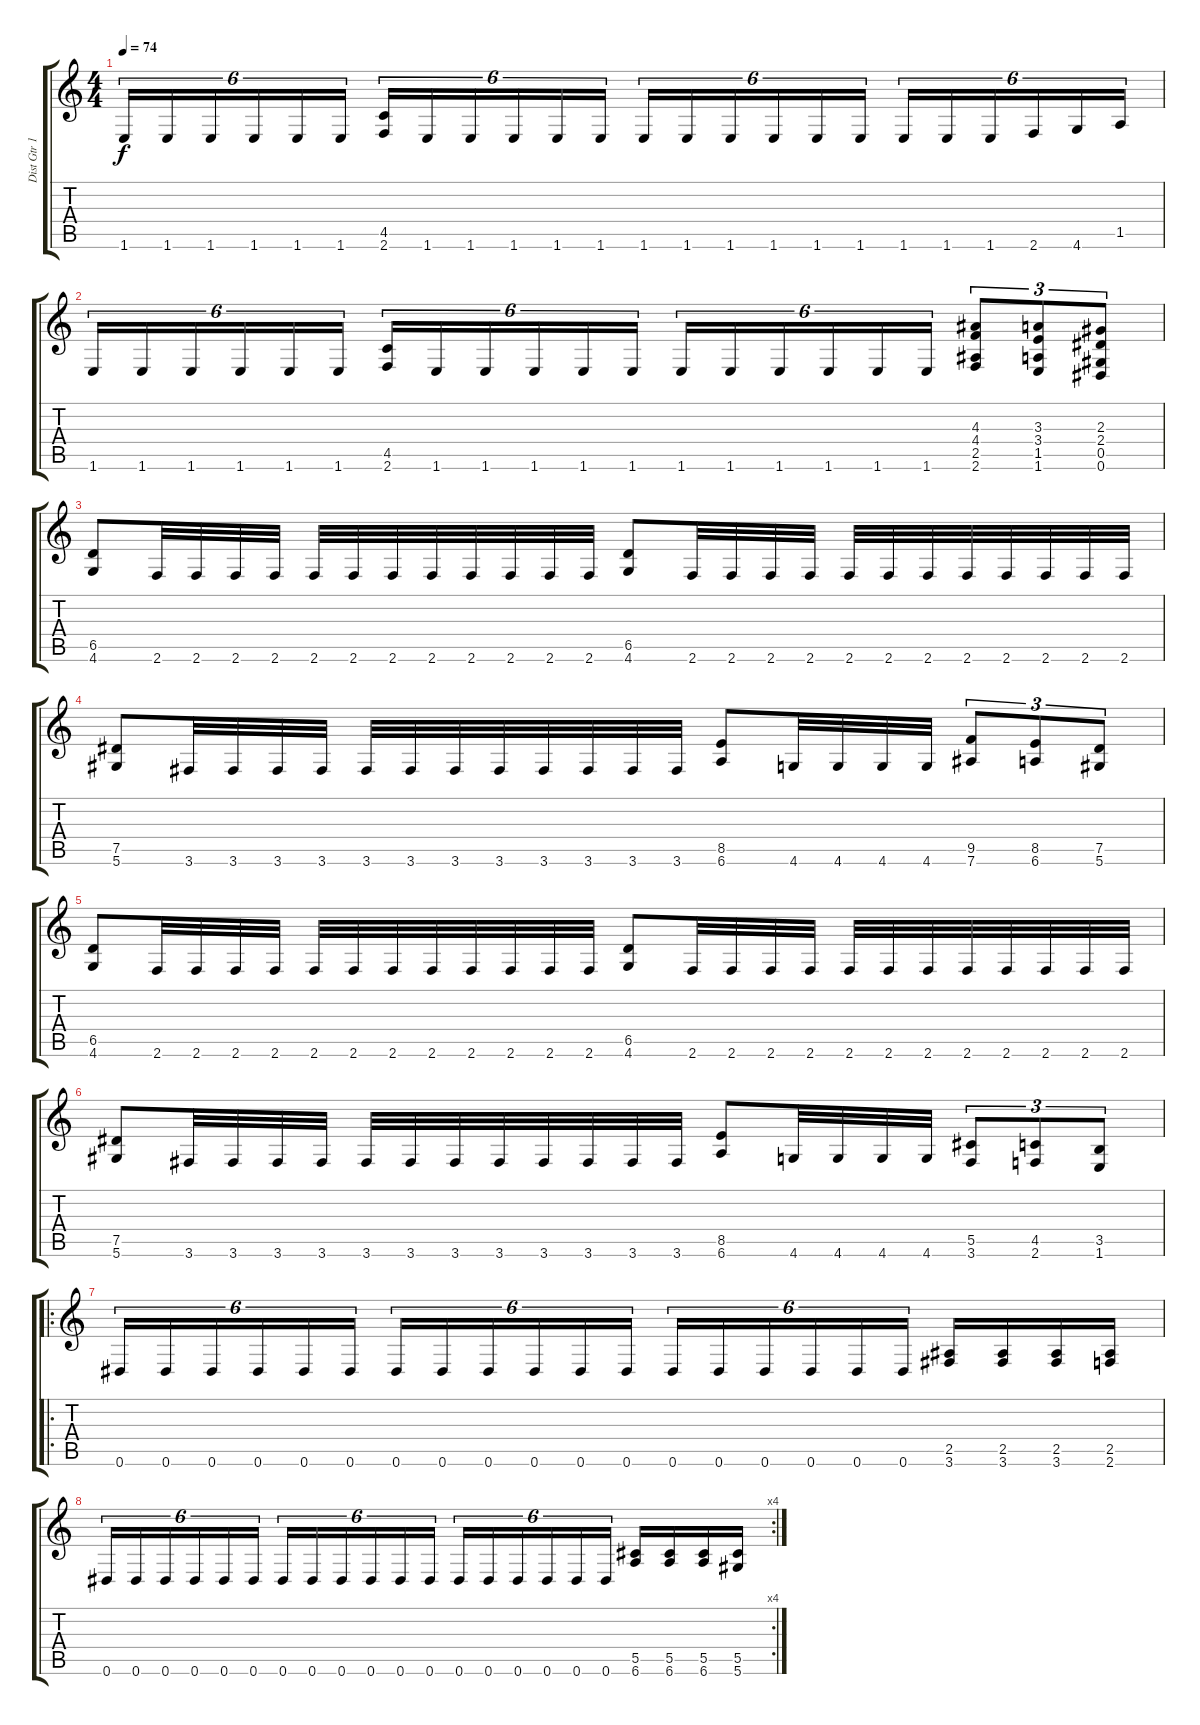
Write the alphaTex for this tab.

\track ("Dist Gtr 1" "Dist Gtr 1") {instrument distortionguitar}
\staff {score tabs}
\tuning (Eb4 Bb3 Gb3 Db3 Ab2 Eb2) {hide}
\ts (4 4)
\tempo 74
\clef g2
\ks c
1.6.16{tu (6 4) dy f} 1.6.16{tu (6 4)} 1.6.16{tu (6 4)} 1.6.16{tu (6 4)} 1.6.16{tu (6 4)} 1.6.16{tu (6 4)} (4.5 2.6).16{tu (6 4)} 1.6.16{tu (6 4)} 1.6.16{tu (6 4)} 1.6.16{tu (6 4)} 1.6.16{tu (6 4)} 1.6.16{tu (6 4)} 1.6.16{tu (6 4)} 1.6.16{tu (6 4)} 1.6.16{tu (6 4)} 1.6.16{tu (6 4)} 1.6.16{tu (6 4)} 1.6.16{tu (6 4)} 1.6.16{tu (6 4)} 1.6.16{tu (6 4)} 1.6.16{tu (6 4)} 2.6.16{tu (6 4)} 4.6.16{tu (6 4)} 1.5.16{tu (6 4)} |
1.6.16{tu (6 4)} 1.6.16{tu (6 4)} 1.6.16{tu (6 4)} 1.6.16{tu (6 4)} 1.6.16{tu (6 4)} 1.6.16{tu (6 4)} (4.5 2.6).16{tu (6 4)} 1.6.16{tu (6 4)} 1.6.16{tu (6 4)} 1.6.16{tu (6 4)} 1.6.16{tu (6 4)} 1.6.16{tu (6 4)} 1.6.16{tu (6 4)} 1.6.16{tu (6 4)} 1.6.16{tu (6 4)} 1.6.16{tu (6 4)} 1.6.16{tu (6 4)} 1.6.16{tu (6 4)} (4.3 4.4 2.5 2.6).8{tu (3 2)} (3.3 3.4 1.5 1.6).8{tu (3 2)} (2.3 2.4 0.5 0.6).8{tu (3 2)} |
(6.5 4.6).8 2.6.32 2.6.32 2.6.32 2.6.32 2.6.32 2.6.32 2.6.32 2.6.32 2.6.32 2.6.32 2.6.32 2.6.32 (6.5 4.6).8 2.6.32 2.6.32 2.6.32 2.6.32 2.6.32 2.6.32 2.6.32 2.6.32 2.6.32 2.6.32 2.6.32 2.6.32 |
(7.5 5.6).8 3.6.32 3.6.32 3.6.32 3.6.32 3.6.32 3.6.32 3.6.32 3.6.32 3.6.32 3.6.32 3.6.32 3.6.32 (8.5 6.6).8 4.6.32 4.6.32 4.6.32 4.6.32 (9.5 7.6).8{tu (3 2)} (8.5 6.6).8{tu (3 2)} (7.5 5.6).8{tu (3 2)} |
(6.5 4.6).8 2.6.32 2.6.32 2.6.32 2.6.32 2.6.32 2.6.32 2.6.32 2.6.32 2.6.32 2.6.32 2.6.32 2.6.32 (6.5 4.6).8 2.6.32 2.6.32 2.6.32 2.6.32 2.6.32 2.6.32 2.6.32 2.6.32 2.6.32 2.6.32 2.6.32 2.6.32 |
(7.5 5.6).8 3.6.32 3.6.32 3.6.32 3.6.32 3.6.32 3.6.32 3.6.32 3.6.32 3.6.32 3.6.32 3.6.32 3.6.32 (8.5 6.6).8 4.6.32 4.6.32 4.6.32 4.6.32 (5.5 3.6).8{tu (3 2)} (4.5 2.6).8{tu (3 2)} (3.5 1.6).8{tu (3 2)} |
\ro
0.6.16{tu (6 4)} 0.6.16{tu (6 4)} 0.6.16{tu (6 4)} 0.6.16{tu (6 4)} 0.6.16{tu (6 4)} 0.6.16{tu (6 4)} 0.6.16{tu (6 4)} 0.6.16{tu (6 4)} 0.6.16{tu (6 4)} 0.6.16{tu (6 4)} 0.6.16{tu (6 4)} 0.6.16{tu (6 4)} 0.6.16{tu (6 4)} 0.6.16{tu (6 4)} 0.6.16{tu (6 4)} 0.6.16{tu (6 4)} 0.6.16{tu (6 4)} 0.6.16{tu (6 4)} (2.5 3.6).16 (2.5 3.6).16 (2.5 3.6).16 (2.5 2.6).16 |
\rc 4
0.6.16{tu (6 4)} 0.6.16{tu (6 4)} 0.6.16{tu (6 4)} 0.6.16{tu (6 4)} 0.6.16{tu (6 4)} 0.6.16{tu (6 4)} 0.6.16{tu (6 4)} 0.6.16{tu (6 4)} 0.6.16{tu (6 4)} 0.6.16{tu (6 4)} 0.6.16{tu (6 4)} 0.6.16{tu (6 4)} 0.6.16{tu (6 4)} 0.6.16{tu (6 4)} 0.6.16{tu (6 4)} 0.6.16{tu (6 4)} 0.6.16{tu (6 4)} 0.6.16{tu (6 4)} (5.5 6.6).16 (5.5 6.6).16 (5.5 6.6).16 (5.5 5.6).16
